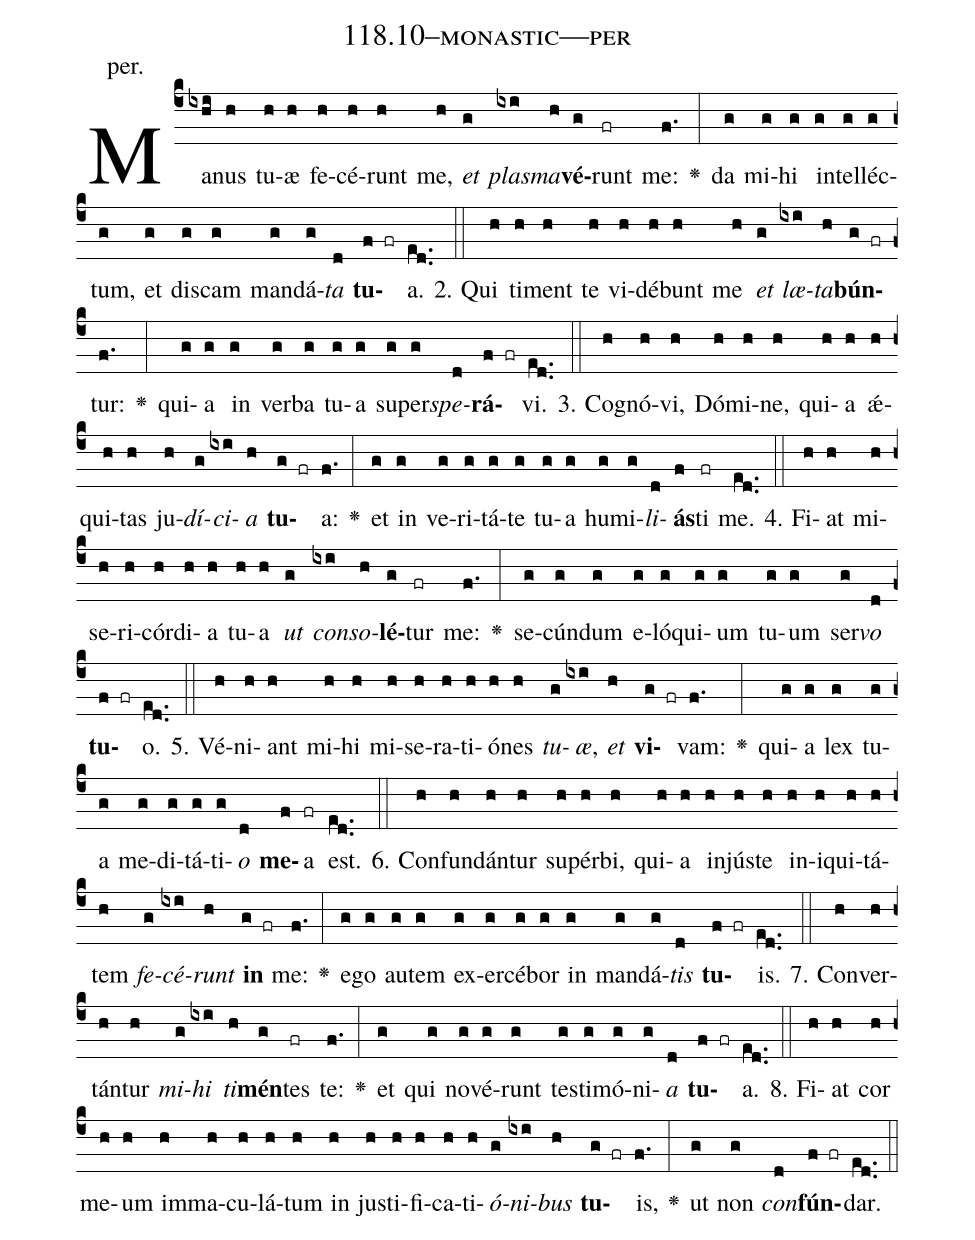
name: 118.10--monastic---per;
annotation: per.;
%%
(c4)Ma(ixhi)nus(h) tu(h)æ(h) fe(h)cé(h)runt(h) me,(h) <i>et</i>(g) <i>plas</i>(ixi)<i>ma</i>(h)<b>vé</b>(g)runt(fr) me:(f.) <v>\greheightstar</v>(:) da(g) mi(g)hi(g) in(g)tel(g)léc(g)tum,(g) et(g) dis(g)cam(g) man(g)dá(g)<i>ta</i>(d) <b>tu</b>(f fr)a.(ed..) (::)
2. Qui(h) ti(h)ment(h) te(h) vi(h)dé(h)bunt(h) me(h) <i>et</i>(g) <i>læ</i>(ixi)<i>ta</i>(h)<b>bún</b>(g fr)tur:(f.) <v>\greheightstar</v>(:) qui(g)a(g) in(g) ver(g)ba(g) tu(g)a(g) su(g)per(g)<i>spe</i>(d)<b>rá</b>(f fr)vi.(ed..) (::)
3. Co(h)gnó(h)vi,(h) Dó(h)mi(h)ne,(h) qui(h)a(h) ǽ(h)qui(h)tas(h) ju(h)<i>dí</i>(g)<i>ci</i>(ixi)<i>a</i>(h) <b>tu</b>(g fr)a:(f.) <v>\greheightstar</v>(:) et(g) in(g) ve(g)ri(g)tá(g)te(g) tu(g)a(g) hu(g)mi(g)<i>li</i>(d)<b>ás</b>(f)ti(fr) me.(ed..) (::)
4. Fi(h)at(h) mi(h)se(h)ri(h)cór(h)di(h)a(h) tu(h)a(h) <i>ut</i>(g) <i>con</i>(ixi)<i>so</i>(h)<b>lé</b>(g)tur(fr) me:(f.) <v>\greheightstar</v>(:) se(g)cún(g)dum(g) e(g)ló(g)qui(g)um(g) tu(g)um(g) ser(g)<i>vo</i>(d) <b>tu</b>(f fr)o.(ed..) (::)
5. Vé(h)ni(h)ant(h) mi(h)hi(h) mi(h)se(h)ra(h)ti(h)ó(h)nes(h) <i>tu</i>(g)<i>æ</i>,(ixi) <i>et</i>(h) <b>vi</b>(g fr)vam:(f.) <v>\greheightstar</v>(:) qui(g)a(g) lex(g) tu(g)a(g) me(g)di(g)tá(g)ti(g)<i>o</i>(d) <b>me</b>(f)a(fr) est.(ed..) (::)
6. Con(h)fun(h)dán(h)tur(h) su(h)pér(h)bi,(h) qui(h)a(h) in(h)jús(h)te(h) in(h)i(h)qui(h)tá(h)tem(h) <i>fe</i>(g)<i>cé</i>(ixi)<i>runt</i>(h) <b>in</b>(g fr) me:(f.) <v>\greheightstar</v>(:) e(g)go(g) au(g)tem(g) ex(g)er(g)cé(g)bor(g) in(g) man(g)dá(g)<i>tis</i>(d) <b>tu</b>(f fr)is.(ed..) (::)
7. Con(h)ver(h)tán(h)tur(h) <i>mi</i>(g)<i>hi</i>(ixi) <i>ti</i>(h)<b>mén</b>(g)tes(fr) te:(f.) <v>\greheightstar</v>(:) et(g) qui(g) no(g)vé(g)runt(g) tes(g)ti(g)mó(g)ni(g)<i>a</i>(d) <b>tu</b>(f fr)a.(ed..) (::)
8. Fi(h)at(h) cor(h) me(h)um(h) im(h)ma(h)cu(h)lá(h)tum(h) in(h) jus(h)ti(h)fi(h)ca(h)ti(h)<i>ó</i>(g)<i>ni</i>(ixi)<i>bus</i>(h) <b>tu</b>(g fr)is,(f.) <v>\greheightstar</v>(:) ut(g) non(g) <i>con</i>(d)<b>fún</b>(f fr)dar.(ed..) (::)
